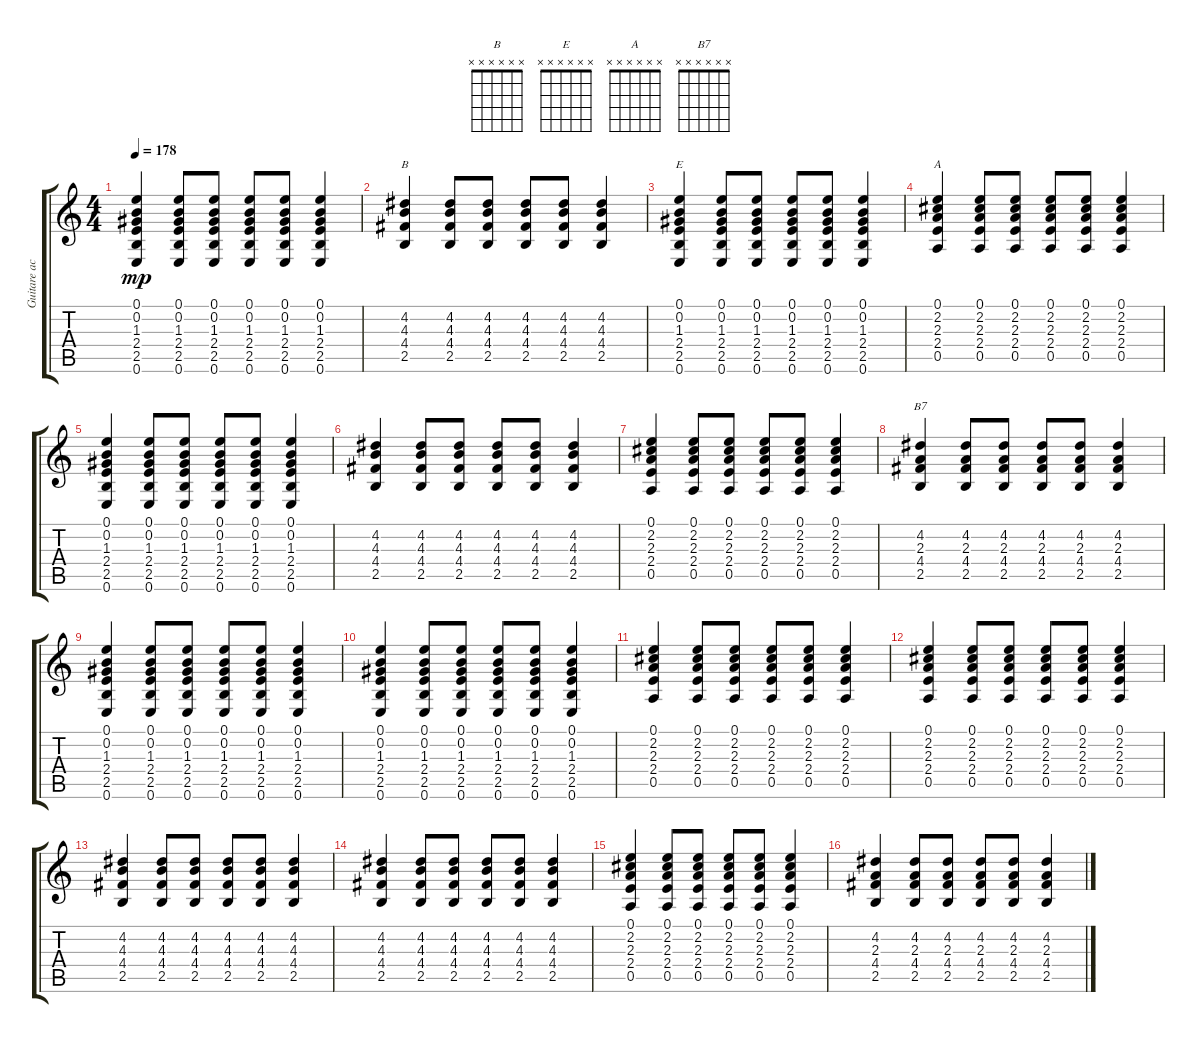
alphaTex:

\track ("Guitare acoustique" "Guitare ac") {instrument acousticguitarsteel}
\staff {score tabs}
\tuning (E4 B3 G3 D3 A2 E2) {hide}
\chord ("B" x x x x x x) {firstfret 0}
\chord ("E" x x x x x x) {firstfret 0}
\chord ("A" x x x x x x) {firstfret 0}
\chord ("B7" x x x x x x) {firstfret 0}
\ts (4 4)
\tempo 178
\clef g2
\ks c
(0.1 0.2 1.3 2.4 2.5 0.6).4{dy mp} (0.1 0.2 1.3 2.4 2.5 0.6).8 (0.1 0.2 1.3 2.4 2.5 0.6).8 (0.1 0.2 1.3 2.4 2.5 0.6).8 (0.1 0.2 1.3 2.4 2.5 0.6).8 (0.1 0.2 1.3 2.4 2.5 0.6).4 |
(4.2 4.3 4.4 2.5).4{ch "B"} (4.2 4.3 4.4 2.5).8 (4.2 4.3 4.4 2.5).8 (4.2 4.3 4.4 2.5).8 (4.2 4.3 4.4 2.5).8 (4.2 4.3 4.4 2.5).4 |
(0.1 0.2 1.3 2.4 2.5 0.6).4{ch "E"} (0.1 0.2 1.3 2.4 2.5 0.6).8 (0.1 0.2 1.3 2.4 2.5 0.6).8 (0.1 0.2 1.3 2.4 2.5 0.6).8 (0.1 0.2 1.3 2.4 2.5 0.6).8 (0.1 0.2 1.3 2.4 2.5 0.6).4 |
(0.1 2.2 2.3 2.4 0.5).4{ch "A"} (0.1 2.2 2.3 2.4 0.5).8 (0.1 2.2 2.3 2.4 0.5).8 (0.1 2.2 2.3 2.4 0.5).8 (0.1 2.2 2.3 2.4 0.5).8 (0.1 2.2 2.3 2.4 0.5).4 |
(0.1 0.2 1.3 2.4 2.5 0.6).4 (0.1 0.2 1.3 2.4 2.5 0.6).8 (0.1 0.2 1.3 2.4 2.5 0.6).8 (0.1 0.2 1.3 2.4 2.5 0.6).8 (0.1 0.2 1.3 2.4 2.5 0.6).8 (0.1 0.2 1.3 2.4 2.5 0.6).4 |
(4.2 4.3 4.4 2.5).4 (4.2 4.3 4.4 2.5).8 (4.2 4.3 4.4 2.5).8 (4.2 4.3 4.4 2.5).8 (4.2 4.3 4.4 2.5).8 (4.2 4.3 4.4 2.5).4 |
(0.1 2.2 2.3 2.4 0.5).4 (0.1 2.2 2.3 2.4 0.5).8 (0.1 2.2 2.3 2.4 0.5).8 (0.1 2.2 2.3 2.4 0.5).8 (0.1 2.2 2.3 2.4 0.5).8 (0.1 2.2 2.3 2.4 0.5).4 |
(4.2 2.3 4.4 2.5).4{ch "B7"} (4.2 2.3 4.4 2.5).8 (4.2 2.3 4.4 2.5).8 (4.2 2.3 4.4 2.5).8 (4.2 2.3 4.4 2.5).8 (4.2 2.3 4.4 2.5).4 |
(0.1 0.2 1.3 2.4 2.5 0.6).4 (0.1 0.2 1.3 2.4 2.5 0.6).8 (0.1 0.2 1.3 2.4 2.5 0.6).8 (0.1 0.2 1.3 2.4 2.5 0.6).8 (0.1 0.2 1.3 2.4 2.5 0.6).8 (0.1 0.2 1.3 2.4 2.5 0.6).4 |
(0.1 0.2 1.3 2.4 2.5 0.6).4 (0.1 0.2 1.3 2.4 2.5 0.6).8 (0.1 0.2 1.3 2.4 2.5 0.6).8 (0.1 0.2 1.3 2.4 2.5 0.6).8 (0.1 0.2 1.3 2.4 2.5 0.6).8 (0.1 0.2 1.3 2.4 2.5 0.6).4 |
(0.1 2.2 2.3 2.4 0.5).4 (0.1 2.2 2.3 2.4 0.5).8 (0.1 2.2 2.3 2.4 0.5).8 (0.1 2.2 2.3 2.4 0.5).8 (0.1 2.2 2.3 2.4 0.5).8 (0.1 2.2 2.3 2.4 0.5).4 |
(0.1 2.2 2.3 2.4 0.5).4 (0.1 2.2 2.3 2.4 0.5).8 (0.1 2.2 2.3 2.4 0.5).8 (0.1 2.2 2.3 2.4 0.5).8 (0.1 2.2 2.3 2.4 0.5).8 (0.1 2.2 2.3 2.4 0.5).4 |
(4.2 4.3 4.4 2.5).4 (4.2 4.3 4.4 2.5).8 (4.2 4.3 4.4 2.5).8 (4.2 4.3 4.4 2.5).8 (4.2 4.3 4.4 2.5).8 (4.2 4.3 4.4 2.5).4 |
(4.2 4.3 4.4 2.5).4 (4.2 4.3 4.4 2.5).8 (4.2 4.3 4.4 2.5).8 (4.2 4.3 4.4 2.5).8 (4.2 4.3 4.4 2.5).8 (4.2 4.3 4.4 2.5).4 |
(0.1 2.2 2.3 2.4 0.5).4 (0.1 2.2 2.3 2.4 0.5).8 (0.1 2.2 2.3 2.4 0.5).8 (0.1 2.2 2.3 2.4 0.5).8 (0.1 2.2 2.3 2.4 0.5).8 (0.1 2.2 2.3 2.4 0.5).4 |
(4.2 2.3 4.4 2.5).4 (4.2 2.3 4.4 2.5).8 (4.2 2.3 4.4 2.5).8 (4.2 2.3 4.4 2.5).8 (4.2 2.3 4.4 2.5).8 (4.2 2.3 4.4 2.5).4
